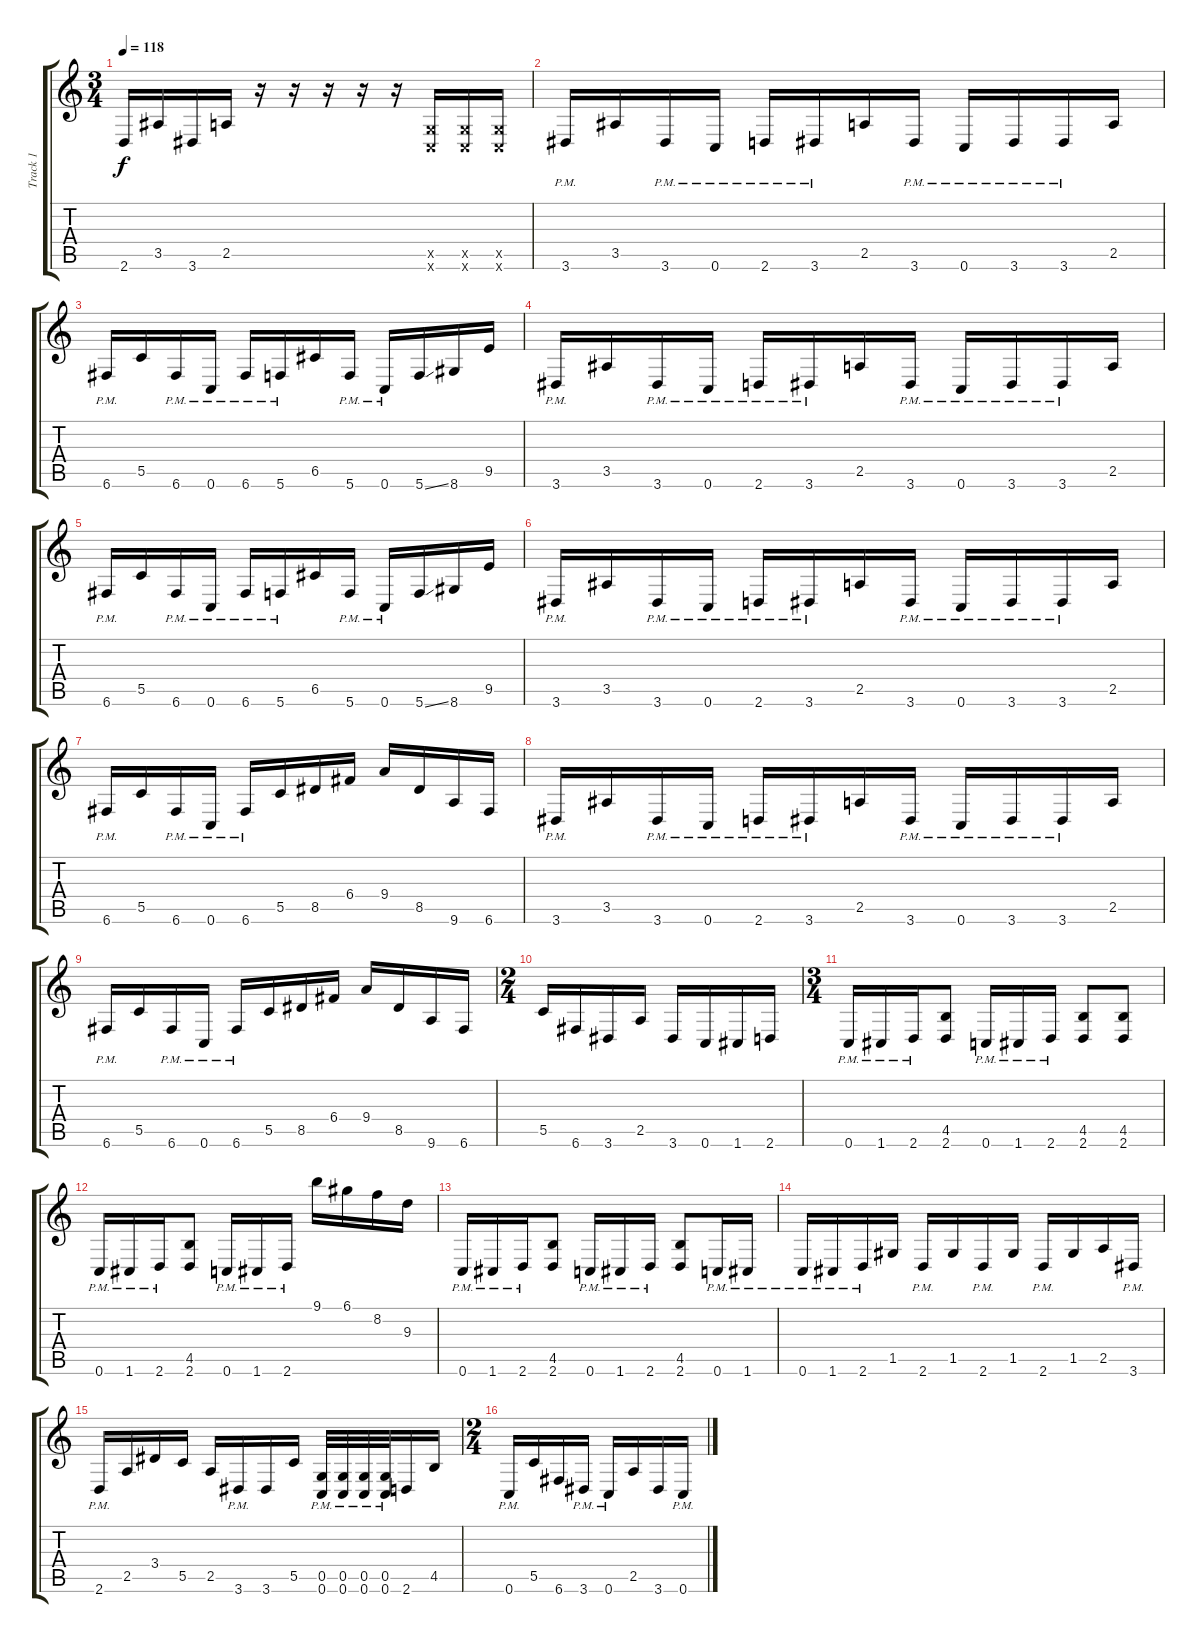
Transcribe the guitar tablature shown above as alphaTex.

\track ("Track 1" "Track 1") {instrument distortionguitar}
\staff {score tabs}
\tuning (D4 A3 F3 C3 G2 C2) {hide}
\ts (3 4)
\tempo 118
\clef g2
\ks c
2.6.16{dy f} 3.5.16 3.6.16 2.5.16 r.16 r.16 r.16 r.16 r.16 (0.5{x} 0.6{x}).16 (0.5{x} 0.6{x}).16 (0.5{x} 0.6{x}).16 |
3.6{pm}.16 3.5.16 3.6{pm}.16 0.6{pm}.16 2.6{pm}.16 3.6{pm}.16 2.5.16 3.6{pm}.16 0.6{pm}.16 3.6{pm}.16 3.6{pm}.16 2.5.16 |
6.6{pm}.16 5.5.16 6.6{pm}.16 0.6{pm}.16 6.6{pm}.16 5.6{pm}.16 6.5.16 5.6{pm}.16 0.6{pm}.16 5.6{ss}.16 8.6.16 9.5.16 |
3.6{pm}.16 3.5.16 3.6{pm}.16 0.6{pm}.16 2.6{pm}.16 3.6{pm}.16 2.5.16 3.6{pm}.16 0.6{pm}.16 3.6{pm}.16 3.6{pm}.16 2.5.16 |
6.6{pm}.16 5.5.16 6.6{pm}.16 0.6{pm}.16 6.6{pm}.16 5.6{pm}.16 6.5.16 5.6{pm}.16 0.6{pm}.16 5.6{ss}.16 8.6.16 9.5.16 |
3.6{pm}.16 3.5.16 3.6{pm}.16 0.6{pm}.16 2.6{pm}.16 3.6{pm}.16 2.5.16 3.6{pm}.16 0.6{pm}.16 3.6{pm}.16 3.6{pm}.16 2.5.16 |
6.6{pm}.16 5.5.16 6.6{pm}.16 0.6{pm}.16 6.6{pm}.16 5.5.16 8.5.16 6.4.16 9.4.16 8.5.16 9.6.16 6.6.16 |
3.6{pm}.16 3.5.16 3.6{pm}.16 0.6{pm}.16 2.6{pm}.16 3.6{pm}.16 2.5.16 3.6{pm}.16 0.6{pm}.16 3.6{pm}.16 3.6{pm}.16 2.5.16 |
6.6{pm}.16 5.5.16 6.6{pm}.16 0.6{pm}.16 6.6{pm}.16 5.5.16 8.5.16 6.4.16 9.4.16 8.5.16 9.6.16 6.6.16 |
\ts (2 4)
5.5.16 6.6.16 3.6.16 2.5.16 3.6.16 0.6.16 1.6.16 2.6.16 |
\ts (3 4)
0.6{pm}.16 1.6{pm}.16 2.6{pm}.16 (4.5 2.6).8 0.6{pm}.16 1.6{pm}.16 2.6{pm}.16 (4.5 2.6).8 (4.5 2.6).8 |
0.6{pm}.16 1.6{pm}.16 2.6{pm}.16 (4.5 2.6).8 0.6{pm}.16 1.6{pm}.16 2.6{pm}.16 9.1.16 6.1.16 8.2.16 9.3.16 |
0.6{pm}.16 1.6{pm}.16 2.6{pm}.16 (4.5 2.6).8 0.6{pm}.16 1.6{pm}.16 2.6{pm}.16 (4.5 2.6).8 0.6{pm}.16 1.6{pm}.16 |
0.6{pm}.16 1.6{pm}.16 2.6{pm}.16 1.5.16 2.6{pm}.16 1.5.16 2.6{pm}.16 1.5.16 2.6{pm}.16 1.5.16 2.5.16 3.6{pm}.16 |
2.6{pm}.16 2.5.16 3.4.16 5.5.16 2.5.16 3.6{pm}.16 3.6.16 5.5.16 (0.5{pm} 0.6{pm}).32 (0.5{pm} 0.6{pm}).32 (0.5{pm} 0.6{pm}).32 (0.5{pm} 0.6{pm}).32 2.6.16 4.5.16 |
\ts (2 4)
0.6{pm}.16 5.5.16 6.6.16 3.6{pm}.16 0.6{pm}.16 2.5.16 3.6.16 0.6{pm}.16
